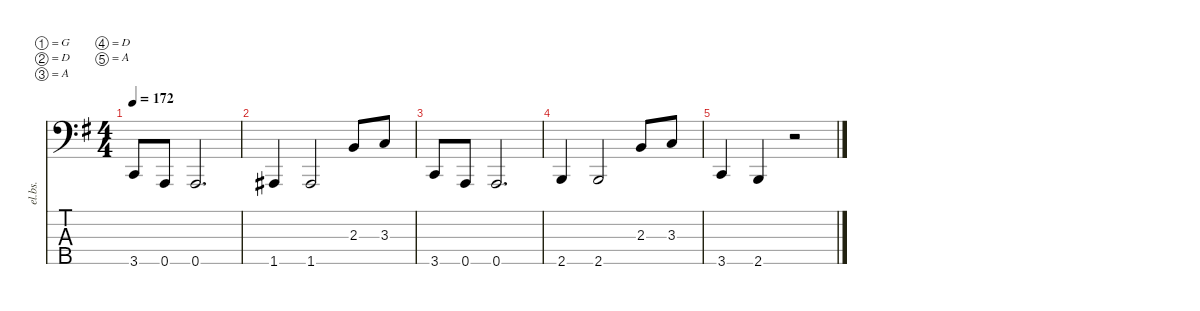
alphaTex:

\defaultSystemsLayout 4
\hideDynamics
\bracketExtendMode nobrackets
\otherSystemsTrackNameOrientation horizontal
\track ("Toshiya" "el.bs.") {instrument electricbassfinger}
\staff {score tabs}
\tuning (G2 D2 A1 D1 A0)
\ts (4 4)
\tempo 172
\clef f4
\ks eminor
3.5{acc forcenatural}.8{dy mf beam Up} 0.5{acc forcenatural}.8{beam Up} 0.5{acc forcenatural}.2{d beam Up} |
1.5{acc #}.4{beam Up} 1.5{acc #}.2{beam Up} 2.3{acc forcenatural}.8{beam Up} 3.3{acc forcenatural}.8{beam Up} |
3.5{acc forcenatural}.8{beam Up} 0.5{acc forcenatural}.8{beam Up} 0.5{acc forcenatural}.2{d beam Up} |
2.5{acc forcenatural}.4{beam Up} 2.5{acc forcenatural}.2{beam Up} 2.3{acc forcenatural}.8{beam Up} 3.3{acc forcenatural}.8{beam Up} |
3.5{acc forcenatural}.4{beam Up} 2.5{acc forcenatural}.4{beam Up} r.2{beam Up}
